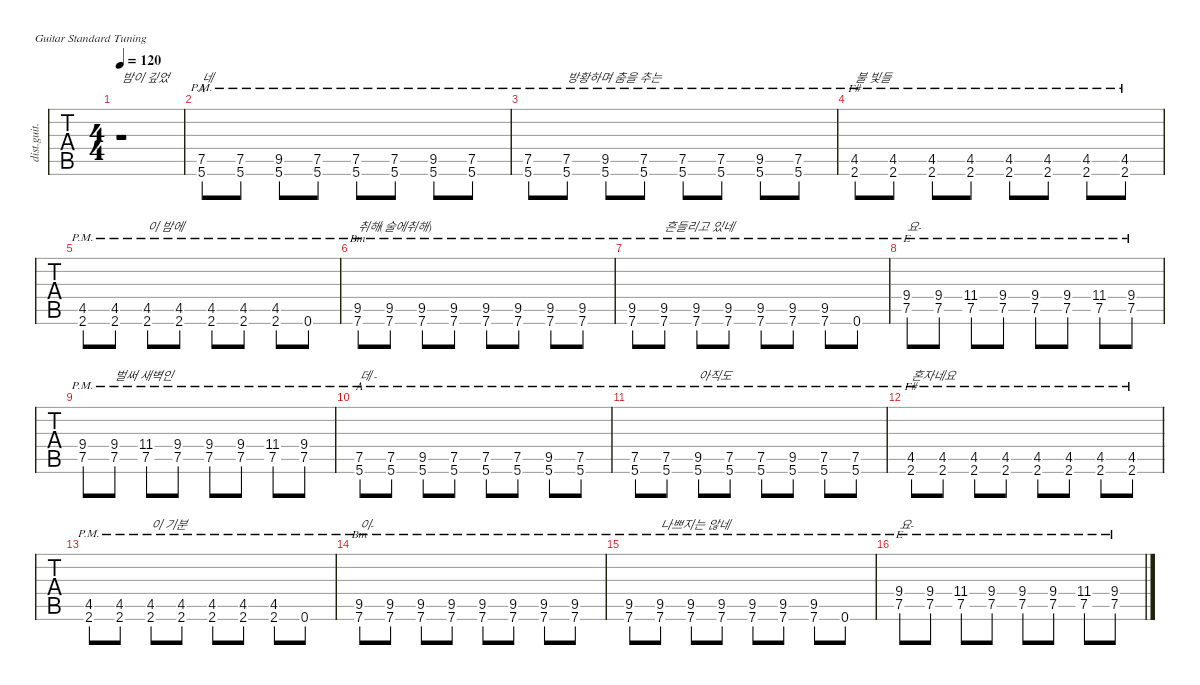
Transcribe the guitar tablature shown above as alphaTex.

\defaultSystemsLayout 4
\hideDynamics
\bracketExtendMode nobrackets
\track ("Distortion Guitar" "dist.guit.") {instrument distortionguitar}
\staff {tabs}
\tuning (E4 B3 G3 D3 A2 E2)
\chord ("A" x x x 2 0 x) {showdiagram false showfingering false}
\chord ("F#" x x x x 4 2) {showdiagram false showfingering false}
\chord ("Bm" x x x 4 2 x) {showdiagram false showfingering false}
\chord ("E" x x x x 2 0) {showdiagram false showfingering false}
\chord ("A" x x x x 7 5) {firstfret 5 showdiagram false showfingering false}
\chord ("Bm" x x x x 9 7) {firstfret 7 showdiagram false showfingering false}
\ts (4 4)
\tempo 120
\clef g2
\ks c
r.1{txt "밤이 깊었" dy mf instrument distortionguitar} |
(7.5{pm} 5.6{pm}).8{ch "A" txt "네"} (7.5{pm} 5.6{pm}).8 (9.5{pm acc #} 5.6{pm}).8 (7.5{pm} 5.6{pm}).8 (7.5{pm} 5.6{pm}).8 (7.5{pm} 5.6{pm}).8 (9.5{pm acc #} 5.6{pm}).8 (7.5{pm} 5.6{pm}).8 |
(7.5{pm} 5.6{pm}).8 (7.5{pm} 5.6{pm}).8{txt "방황하며 춤을 추는"} (9.5{pm acc #} 5.6{pm}).8 (7.5{pm} 5.6{pm}).8 (7.5{pm} 5.6{pm}).8 (7.5{pm} 5.6{pm}).8 (9.5{pm acc #} 5.6{pm}).8 (5.6{pm} 7.5).8 |
(4.5{pm acc #} 2.6{pm acc #}).8{ch "F#" txt "불 빛들"} (4.5{pm acc #} 2.6{pm acc #}).8 (4.5{pm acc #} 2.6{pm acc #}).8 (4.5{pm acc #} 2.6{pm acc #}).8 (4.5{pm acc #} 2.6{pm acc #}).8 (4.5{pm acc #} 2.6{pm acc #}).8 (4.5{pm acc #} 2.6{pm acc #}).8 (4.5{pm acc #} 2.6{pm acc #}).8 |
(4.5{pm acc #} 2.6{pm acc #}).8 (4.5{pm acc #} 2.6{pm acc #}).8 (4.5{pm acc #} 2.6{pm acc #}).8{txt "이 밤에 "} (4.5{pm acc #} 2.6{pm acc #}).8 (4.5{pm acc #} 2.6{pm acc #}).8 (4.5{pm acc #} 2.6{pm acc #}).8 (4.5{pm acc #} 2.6{pm acc #}).8 0.6{pm}.8 |
(9.5{pm acc #} 7.6{pm}).8{ch "Bm" txt "취해(술에취해)"} (9.5{pm acc #} 7.6{pm}).8 (9.5{pm acc #} 7.6{pm}).8 (9.5{pm acc #} 7.6{pm}).8 (9.5{pm acc #} 7.6{pm}).8 (9.5{pm acc #} 7.6{pm}).8 (9.5{pm acc #} 7.6{pm}).8 (9.5{pm acc #} 7.6{pm}).8 |
(9.5{pm acc #} 7.6{pm}).8 (9.5{pm acc #} 7.6{pm}).8{txt "흔들리고 있네"} (9.5{pm acc #} 7.6{pm}).8 (9.5{pm acc #} 7.6{pm}).8 (9.5{pm acc #} 7.6{pm}).8 (9.5{pm acc #} 7.6{pm}).8 (9.5{pm acc #} 7.6{pm}).8 0.6{pm}.8 |
(7.5{pm} 9.4{pm}).8{ch "E" txt "요-"} (7.5{pm} 9.4{pm}).8 (7.5{pm} 11.4{pm acc #}).8 (7.5{pm} 9.4{pm}).8 (7.5{pm} 9.4{pm}).8 (7.5{pm} 9.4{pm}).8 (7.5{pm} 11.4{pm acc #}).8 (7.5{pm} 9.4{pm}).8 |
(7.5{pm} 9.4{pm}).8 (7.5{pm} 9.4{pm}).8{txt "벌써 새벽인"} (7.5{pm} 11.4{pm acc #}).8 (7.5{pm} 9.4{pm}).8 (7.5{pm} 9.4{pm}).8 (7.5{pm} 9.4{pm}).8 (7.5{pm} 11.4{pm acc #}).8 (7.5{pm} 9.4{pm}).8 |
(7.5{pm} 5.6{pm}).8{ch "A" txt "데 -"} (7.5{pm} 5.6{pm}).8 (9.5{pm acc #} 5.6{pm}).8 (7.5{pm} 5.6{pm}).8 (7.5{pm} 5.6{pm}).8 (7.5{pm} 5.6{pm}).8 (9.5{pm acc #} 5.6{pm}).8 (7.5{pm} 5.6{pm}).8 |
(7.5{pm} 5.6{pm}).8 (7.5{pm} 5.6{pm}).8 (9.5{pm acc #} 5.6{pm}).8{txt "아직도"} (7.5{pm} 5.6{pm}).8 (7.5{pm} 5.6{pm}).8 (9.5{pm acc #} 5.6{pm}).8 (7.5{pm} 5.6{pm}).8 (5.6{pm} 7.5).8 |
(4.5{pm acc #} 2.6{pm acc #}).8{ch "F#" txt "혼자네요"} (4.5{pm acc #} 2.6{pm acc #}).8 (4.5{pm acc #} 2.6{pm acc #}).8 (4.5{pm acc #} 2.6{pm acc #}).8 (4.5{pm acc #} 2.6{pm acc #}).8 (4.5{pm acc #} 2.6{pm acc #}).8 (4.5{pm acc #} 2.6{pm acc #}).8 (4.5{pm acc #} 2.6{pm acc #}).8 |
(4.5{pm acc #} 2.6{pm acc #}).8 (4.5{pm acc #} 2.6{pm acc #}).8 (4.5{pm acc #} 2.6{pm acc #}).8{txt "이 기분"} (4.5{pm acc #} 2.6{pm acc #}).8 (4.5{pm acc #} 2.6{pm acc #}).8 (4.5{pm acc #} 2.6{pm acc #}).8 (4.5{pm acc #} 2.6{pm acc #}).8 0.6{pm}.8 |
(9.5{pm acc #} 7.6{pm}).8{ch "Bm" txt "이-"} (9.5{pm acc #} 7.6{pm}).8 (9.5{pm acc #} 7.6{pm}).8 (9.5{pm acc #} 7.6{pm}).8 (9.5{pm acc #} 7.6{pm}).8 (9.5{pm acc #} 7.6{pm}).8 (9.5{pm acc #} 7.6{pm}).8 (9.5{pm acc #} 7.6{pm}).8 |
(9.5{pm acc #} 7.6{pm}).8 (9.5{pm acc #} 7.6{pm}).8{txt "나쁘지는 않네"} (9.5{pm acc #} 7.6{pm}).8 (9.5{pm acc #} 7.6{pm}).8 (9.5{pm acc #} 7.6{pm}).8 (9.5{pm acc #} 7.6{pm}).8 (9.5{pm acc #} 7.6{pm}).8 0.6{pm}.8 |
(7.5{pm} 9.4{pm}).8{ch "E" txt "요-"} (7.5{pm} 9.4{pm}).8 (7.5{pm} 11.4{pm acc #}).8 (7.5{pm} 9.4{pm}).8 (7.5{pm} 9.4{pm}).8 (7.5{pm} 9.4{pm}).8 (7.5{pm} 11.4{pm acc #}).8 (7.5{pm} 9.4{pm}).8
